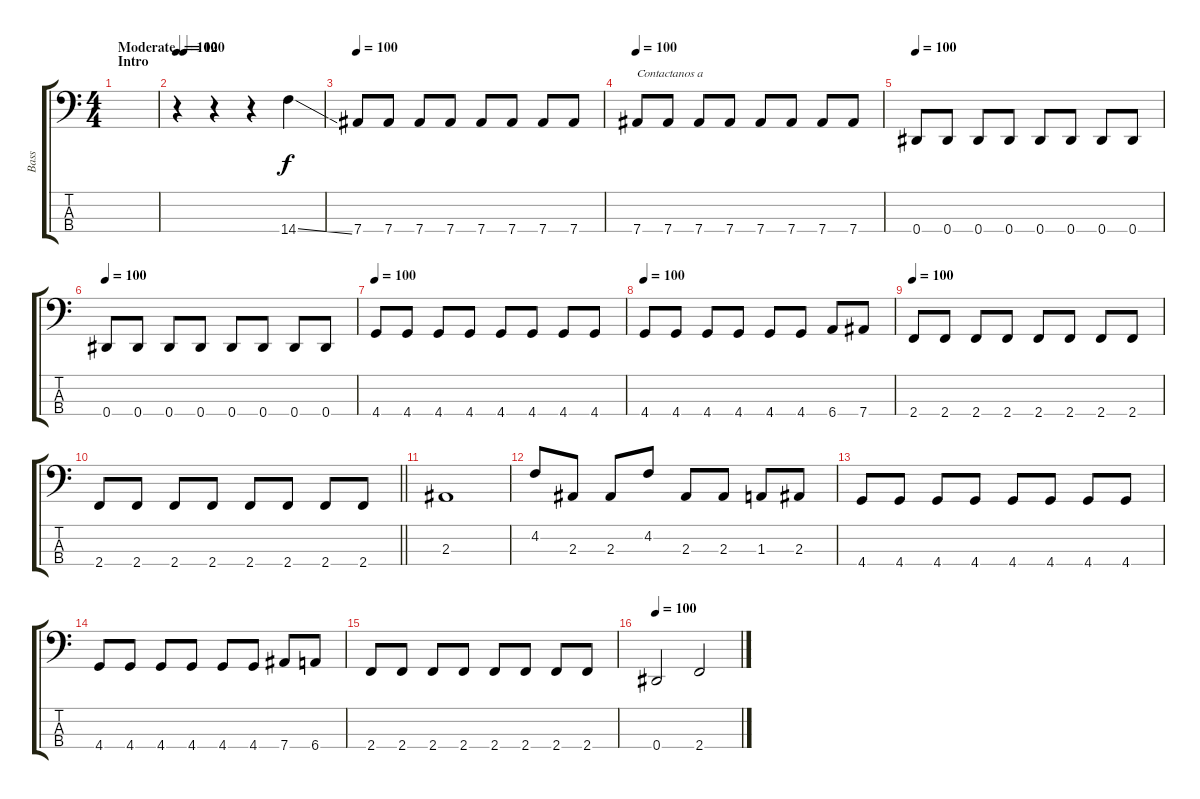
\track ("Bass" "Bass") {instrument electricbassfinger}
\staff {score tabs}
\tuning (Gb2 Db2 Ab1 Eb1) {hide}
\ts (4 4)
\section ("" "Intro")
\tempo (120 "Moderate")
\tempo 100
\tempo (120 "Moderate")
\clef f4
\ks c
|
\tempo 100
r.4 r.4 r.4 14.4{ss}.4 |
\tempo 100
7.4.8 7.4.8 7.4.8 7.4.8 7.4.8 7.4.8 7.4.8 7.4.8 |
\tempo 100
7.4.8{txt "Contactanos a"} 7.4.8 7.4.8 7.4.8 7.4.8 7.4.8 7.4.8 7.4.8 |
\tempo 100
0.4.8 0.4.8 0.4.8 0.4.8 0.4.8 0.4.8 0.4.8 0.4.8 |
\tempo 100
0.4.8 0.4.8 0.4.8 0.4.8 0.4.8 0.4.8 0.4.8 0.4.8 |
\tempo 100
4.4.8 4.4.8 4.4.8 4.4.8 4.4.8 4.4.8 4.4.8 4.4.8 |
\tempo 100
4.4.8 4.4.8 4.4.8 4.4.8 4.4.8 4.4.8 6.4.8 7.4.8 |
\tempo 100
2.4.8 2.4.8 2.4.8 2.4.8 2.4.8 2.4.8 2.4.8 2.4.8 |
\barLineRight lightlight
2.4.8 2.4.8 2.4.8 2.4.8 2.4.8 2.4.8 2.4.8 2.4.8 |
2.3.1 |
4.2.8 2.3.8 2.3.8 4.2.8 2.3.8 2.3.8 1.3.8 2.3.8 |
4.4.8 4.4.8 4.4.8 4.4.8 4.4.8 4.4.8 4.4.8 4.4.8 |
4.4.8 4.4.8 4.4.8 4.4.8 4.4.8 4.4.8 7.4.8 6.4.8 |
2.4.8 2.4.8 2.4.8 2.4.8 2.4.8 2.4.8 2.4.8 2.4.8 |
\tempo 100
0.4.2 2.4.2
